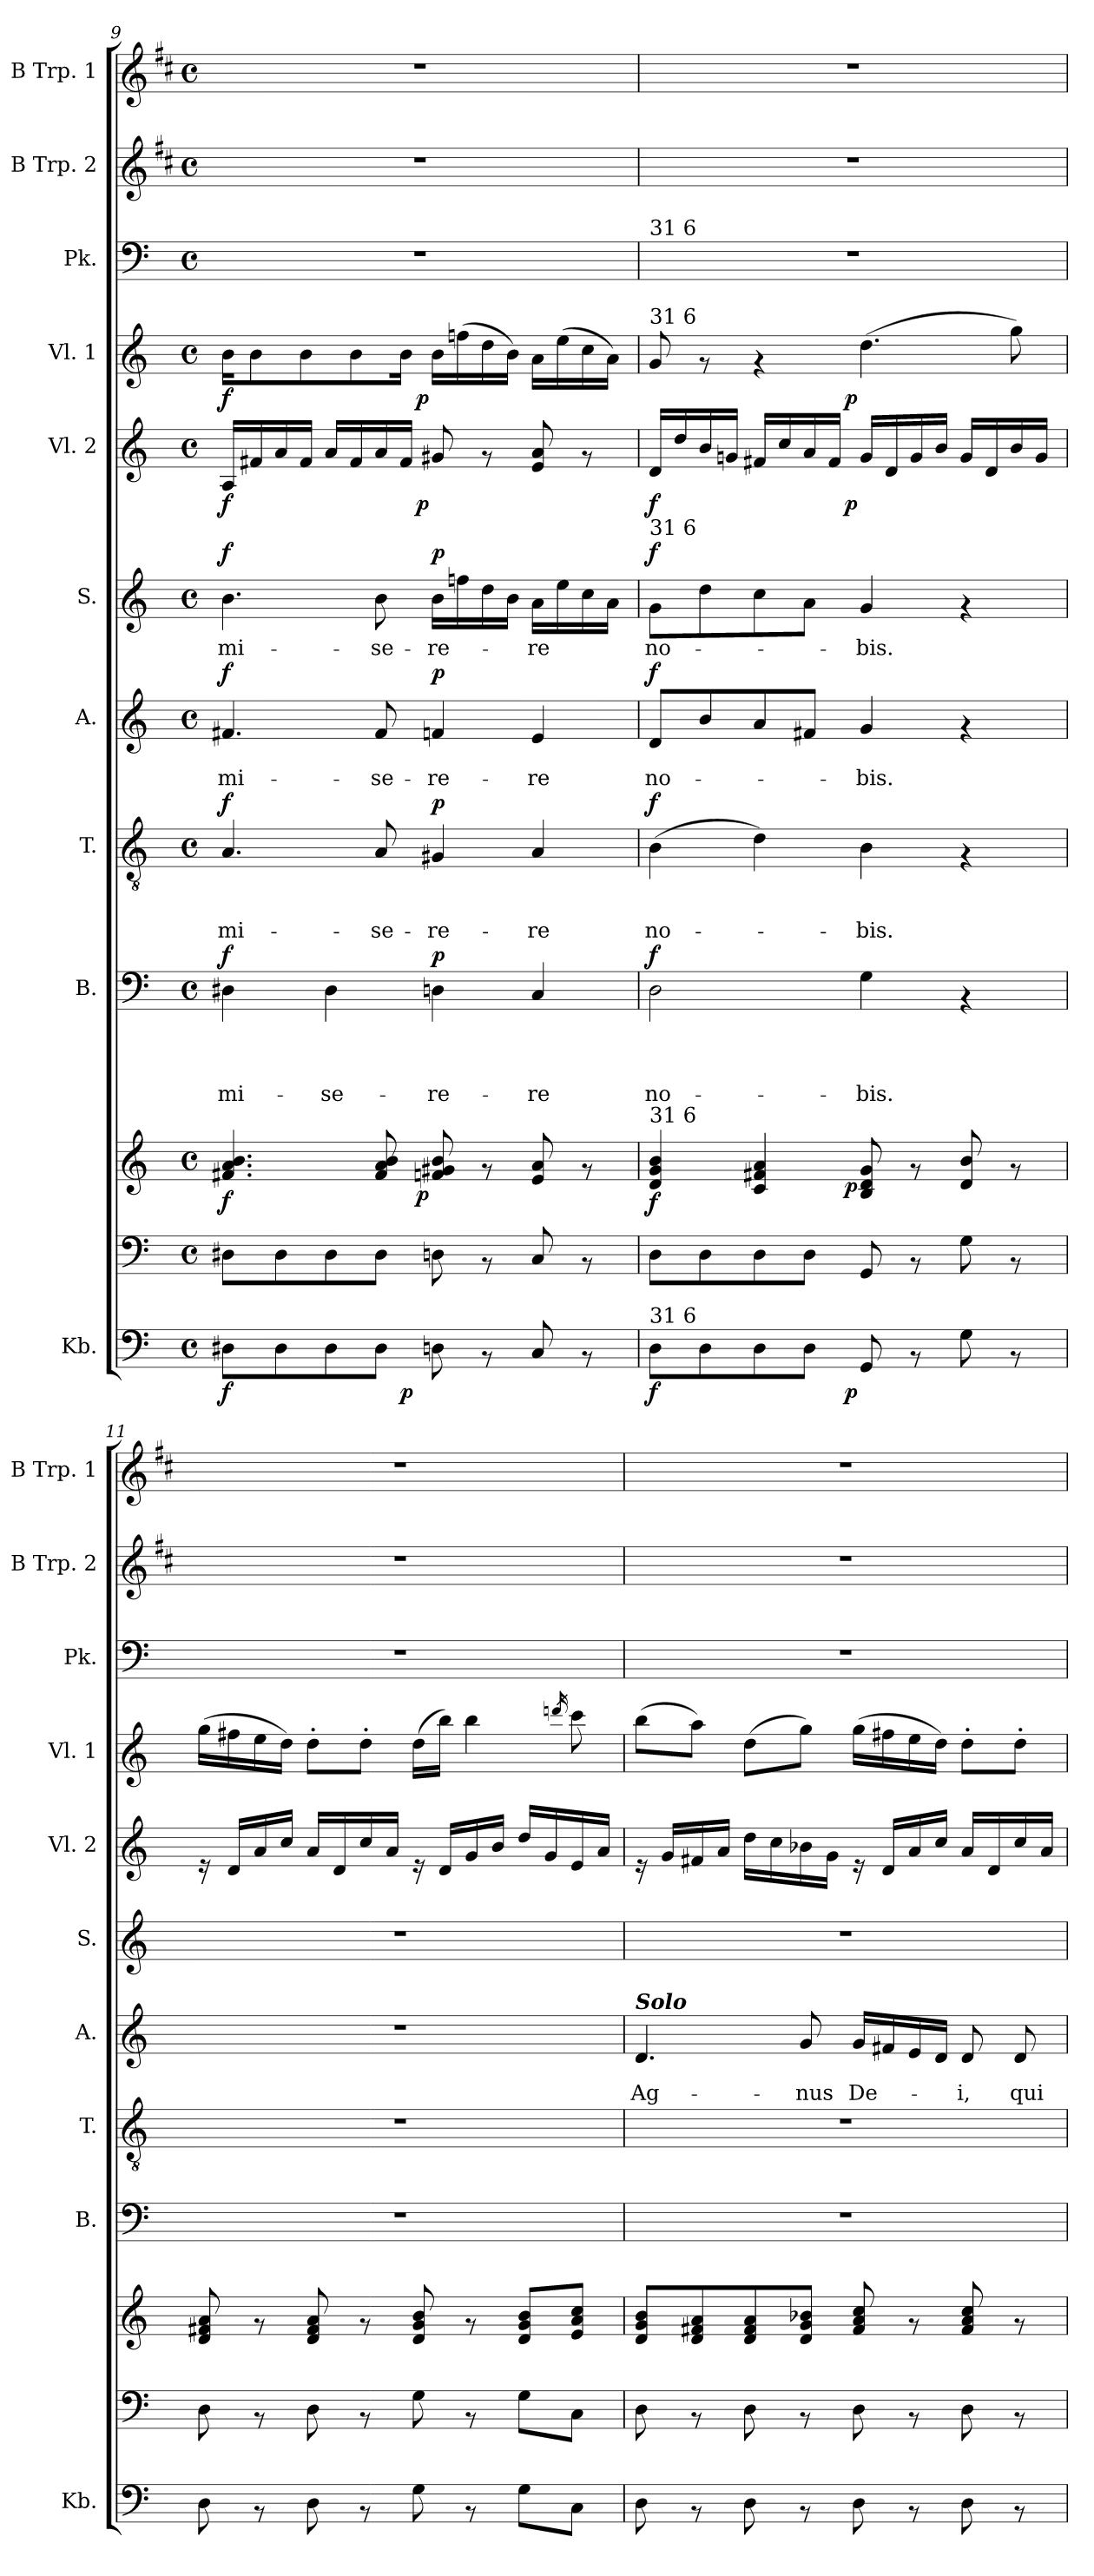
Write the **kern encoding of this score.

**kern	**dynam	**kern	**kern	**dynam	**kern	**text	**text	**text	**text	**dynam	**kern	**text	**text	**text	**dynam	**kern	**text	**text	**dynam	**kern	**text	**dynam	**kern	**dynam	**kern	**dynam	**kern	**kern	**kern
*part11	*part11	*part10	*part10	*part10	*part9	*part9	*part9	*part9	*part9	*part9	*part8	*part8	*part8	*part8	*part8	*part7	*part7	*part7	*part7	*part6	*part6	*part6	*part5	*part5	*part4	*part4	*part3	*part2	*part1
*staff12	*staff12	*staff11	*staff10	*staff10/11	*staff9	*staff9	*staff9	*staff9	*staff9	*staff9	*staff8	*staff8	*staff8	*staff8	*staff8	*staff7	*staff7	*staff7	*staff7	*staff6	*staff6	*staff6	*staff5	*staff5	*staff4	*staff4	*staff3	*staff2	*staff1
*I"Kb.	*	*	*	*	*I"B.	*	*	*	*	*	*I"T.	*	*	*	*	*I"A.	*	*	*	*I"S.	*	*	*I"Vl. 2	*	*I"Vl. 1	*	*I"Pk.	*I"B Trp. 2	*I"B Trp. 1
*I'Kb.	*	*	*	*	*I'B.	*	*	*	*	*	*I'T.	*	*	*	*	*I'A.	*	*	*	*I'S.	*	*	*I'Vl. 2	*	*I'Vl. 1	*	*I'Pk.	*I'B Trp. 2	*I'B Trp. 1
*clefF4	*	*clefF4	*clefG2	*	*clefF4	*	*	*	*	*	*clefGv2	*	*	*	*	*clefG2	*	*	*	*clefG2	*	*	*clefG2	*	*clefG2	*	*clefF4	*clefG2	*clefG2
*	*	*	*	*	*	*	*	*	*	*	*	*	*	*	*	*	*	*	*	*	*	*	*	*	*	*	*	*ITrd1c2	*ITrd1c2
*k[]	*	*k[]	*k[]	*	*k[]	*	*	*	*	*	*k[]	*	*	*	*	*k[]	*	*	*	*k[]	*	*	*k[]	*	*k[]	*	*k[]	*k[]	*k[]
*C:	*	*C:	*C:	*	*C:	*	*	*	*	*	*C:	*	*	*	*	*C:	*	*	*	*C:	*	*	*C:	*	*C:	*	*C:	*C:	*C:
*M4/4	*	*M4/4	*M4/4	*	*M4/4	*	*	*	*	*	*M4/4	*	*	*	*	*M4/4	*	*	*	*M4/4	*	*	*M4/4	*	*M4/4	*	*M4/4	*M4/4	*M4/4
*met(c)	*	*met(c)	*met(c)	*	*met(c)	*	*	*	*	*	*met(c)	*	*	*	*	*met(c)	*	*	*	*met(c)	*	*	*met(c)	*	*met(c)	*	*met(c)	*met(c)	*met(c)
=9	=9	=9	=9	=9	=9	=9	=9	=9	=9	=9	=9	=9	=9	=9	=9	=9	=9	=9	=9	=9	=9	=9	=9	=9	=9	=9	=9	=9	=9
!	!LO:DY:b	!	!	!LO:DY:b	!	!	!	!	!LO:LY:b	!LO:DY:a	!	!	!	!LO:LY:b	!LO:DY:a	!	!	!LO:LY:b	!LO:DY:a	!	!LO:LY:b	!LO:DY:a	!	!LO:DY:b	!	!LO:DY:b	!	!	!
*^	*	*	*^	*	*	*	*	*	*	*	*	*	*	*	*	*	*	*	*	*	*	*	*^	*	*^	*	*	*	*
8D#X\L	4..ryy	f	8D#X\L	4.f#X/ 4.a/ 4.b/	4...ryy	f	4D#X\	.	.	.	mi-	f	4.A/	.	.	mi-	f	4.f#X/	.	mi-	f	4.b\	mi-	f	16A/LL	4...ryy	f	16b\KL	4...ryy	f	1r	1r	1r
.	.	.	.	.	.	.	.	.	.	.	.	.	.	.	.	.	.	.	.	.	.	.	.	.	16f#X/	.	.	8b\	.	.	.	.	.
8D#\	.	.	8D#\	.	.	.	.	.	.	.	.	.	.	.	.	.	.	.	.	.	.	.	.	.	16a/	.	.	.	.	.	.	.	.
.	.	.	.	.	.	.	.	.	.	.	.	.	.	.	.	.	.	.	.	.	.	.	.	.	16f#/JJ	.	.	8b\	.	.	.	.	.
!	!	!	!	!	!	!	!	!	!	!	!LO:LY:b	!	!	!	!	!	!	!	!	!	!	!	!	!	!	!	!	!	!	!	!	!	!
8D#\	.	.	8D#\	.	.	.	4D#\	.	.	.	-se-	.	.	.	.	.	.	.	.	.	.	.	.	.	16a/LL	.	.	.	.	.	.	.	.
.	.	.	.	.	.	.	.	.	.	.	.	.	.	.	.	.	.	.	.	.	.	.	.	.	16f#/	.	.	8b\	.	.	.	.	.
!	!	!	!	!	!	!	!	!	!	!	!	!	!	!	!	!LO:LY:b	!	!	!	!LO:LY:b	!	!	!LO:LY:b	!	!	!	!	!	!	!	!	!	!
8D#\J	.	.	8D#\J	8f#/ 8a/ 8b/	.	.	.	.	.	.	.	.	8A/	.	.	-se-	.	8f#/	.	-se-	.	8b\	-se-	.	16a/	.	.	.	.	.	.	.	.
!	!	!LO:DY:b	!	!	!	!	!	!	!	!	!	!	!	!	!	!	!	!	!	!	!	!	!	!	!	!	!	!	!	!	!	!	!
.	2ryy	p	.	.	.	.	.	.	.	.	.	.	.	.	.	.	.	.	.	.	.	.	.	.	16f#/JJ	.	.	16b\Jk	.	.	.	.	.
!	!	!	!	!	!	!LO:DY:b	!	!	!	!	!	!	!	!	!	!	!	!	!	!	!	!	!	!	!	!	!LO:DY:b	!	!	!LO:DY:b	!	!	!
.	.	.	.	.	2ryy	p	.	.	.	.	.	.	.	.	.	.	.	.	.	.	.	.	.	.	.	2ryy	p	.	2ryy	p	.	.	.
!	!	!	!	!	!	!	!	!	!	!	!LO:LY:b	!LO:DY:a	!	!	!	!LO:LY:b	!LO:DY:a	!	!	!LO:LY:b	!LO:DY:a	!	!LO:LY:b	!LO:DY:a	!	!	!	!	!	!	!	!	!
8Dn\	.	.	8Dn\	8fn/ 8g#X/ 8b/	.	.	4Dn\	.	.	.	-re-	p	4G#X/	.	.	-re-	p	4fn/	.	-re-	p	16b\LL	-re-	p	8g#X/	.	.	16b\LL	.	.	.	.	.
.	.	.	.	.	.	.	.	.	.	.	.	.	.	.	.	.	.	.	.	.	.	16ffn\	.	.	.	.	.	(>16ffn\	.	.	.	.	.
8rAA	.	.	8rAA	8rf	.	.	.	.	.	.	.	.	.	.	.	.	.	.	.	.	.	16dd\	.	.	8rf	.	.	16dd\	.	.	.	.	.
.	.	.	.	.	.	.	.	.	.	.	.	.	.	.	.	.	.	.	.	.	.	16b\JJ	.	.	.	.	.	16b\JJ)	.	.	.	.	.
!	!	!	!	!	!	!	!	!	!	!	!LO:LY:b	!	!	!	!	!LO:LY:b	!	!	!	!LO:LY:b	!	!	!LO:LY:b	!	!	!	!	!	!	!	!	!	!
8C/	.	.	8C/	8e/ 8a/	.	.	4C/	.	.	.	-re	.	4A/	.	.	-re	.	4e/	.	-re	.	16a\LL	-re	.	8e/ 8a/	.	.	16a\LL	.	.	.	.	.
.	.	.	.	.	.	.	.	.	.	.	.	.	.	.	.	.	.	.	.	.	.	16ee\	.	.	.	.	.	(<16ee\	.	.	.	.	.
8rAA	.	.	8rAA	8rf	.	.	.	.	.	.	.	.	.	.	.	.	.	.	.	.	.	16cc\	.	.	8rf	.	.	16cc\	.	.	.	.	.
.	16ryy	.	.	.	.	.	.	.	.	.	.	.	.	.	.	.	.	.	.	.	.	16a\JJ	.	.	.	.	.	16a\JJ)	.	.	.	.	.
.	.	.	.	.	32ryy	.	.	.	.	.	.	.	.	.	.	.	.	.	.	.	.	.	.	.	.	32ryy	.	.	32ryy	.	.	.	.
!!LO:PB:g=z
=10	=10	=10	=10	=10	=10	=10	=10	=10	=10	=10	=10	=10	=10	=10	=10	=10	=10	=10	=10	=10	=10	=10	=10	=10	=10	=10	=10	=10	=10	=10	=10	=10	=10
!	!	!	!	!	!	!	!	!	!	!	!	!	!	!	!	!	!	!	!	!	!	!	!	!	!	!	!	!	!	!	!LO:TX:a:t=31 6	!	!
!	!	!	!	!	!	!	!	!	!	!	!	!	!	!	!	!	!	!	!	!	!	!	!	!	!	!	!	!LO:TX:a:t=31 6	!	!	!	!	!
!	!	!	!	!	!	!	!	!	!	!	!	!	!	!	!	!	!	!	!	!	!	!LO:TX:a:t=31 6	!	!	!	!	!	!	!	!	!	!	!
!	!	!	!	!LO:TX:a:t=31 6	!	!	!	!	!	!	!	!	!	!	!	!	!	!	!	!	!	!	!	!	!	!	!	!	!	!	!	!	!
!LO:TX:a:t=31 6	!	!	!	!	!	!	!	!	!	!	!	!	!	!	!	!	!	!	!	!	!	!	!	!	!	!	!	!	!	!	!	!	!
!	!	!LO:DY:b	!	!	!	!LO:DY:b	!	!	!	!	!LO:LY:b	!LO:DY:a	!	!	!	!LO:LY:b	!LO:DY:a	!	!	!LO:LY:b	!LO:DY:a	!	!LO:LY:b	!LO:DY:a	!	!	!LO:DY:b	!	!	!	!	!	!
8D\L	4...ryy	f	8D\L	4d/ 4g/ 4b/	4...ryy	f	2D\	.	.	.	no-	f	(>4B\	.	.	no-	f	8d/L	.	no-	f	8g\L	no-	f	16d/LL	4...ryy	f	8g/	4...ryy	.	1r	1r	1r
.	.	.	.	.	.	.	.	.	.	.	.	.	.	.	.	.	.	.	.	.	.	.	.	.	16dd/	.	.	.	.	.	.	.	.
8D\	.	.	8D\	.	.	.	.	.	.	.	.	.	.	.	.	.	.	8b/	.	.	.	8dd\	.	.	16b/	.	.	8rf	.	.	.	.	.
.	.	.	.	.	.	.	.	.	.	.	.	.	.	.	.	.	.	.	.	.	.	.	.	.	16gn/JJ	.	.	.	.	.	.	.	.
8D\	.	.	8D\	4c/ 4f#X/ 4a/	.	.	.	.	.	.	.	.	4d\)	.	.	.	.	8a/	.	.	.	8cc\	.	.	16f#X/LL	.	.	4rf	.	.	.	.	.
.	.	.	.	.	.	.	.	.	.	.	.	.	.	.	.	.	.	.	.	.	.	.	.	.	16cc/	.	.	.	.	.	.	.	.
8D\J	.	.	8D\J	.	.	.	.	.	.	.	.	.	.	.	.	.	.	8f#X/J	.	.	.	8a\J	.	.	16a/	.	.	.	.	.	.	.	.
.	.	.	.	.	.	.	.	.	.	.	.	.	.	.	.	.	.	.	.	.	.	.	.	.	16f#/JJ	.	.	.	.	.	.	.	.
!	!	!LO:DY:b	!	!	!	!LO:DY:b	!	!	!	!	!	!	!	!	!	!	!	!	!	!	!	!	!	!	!	!	!LO:DY:b	!	!	!LO:DY:b	!	!	!
.	2ryy	p	.	.	2ryy	p	.	.	.	.	.	.	.	.	.	.	.	.	.	.	.	.	.	.	.	2ryy	p	.	2ryy	p	.	.	.
!	!	!	!	!	!	!	!	!	!	!	!LO:LY:b	!	!	!	!	!LO:LY:b	!	!	!	!LO:LY:b	!	!	!LO:LY:b	!	!	!	!	!	!	!	!	!	!
8GG/	.	.	8GG/	8B/ 8d/ 8g/	.	.	4G\	.	.	.	-bis.	.	4B\	.	.	-bis.	.	4g/	.	-bis.	.	4g/	-bis.	.	16g/LL	.	.	(>4.dd\	.	.	.	.	.
.	.	.	.	.	.	.	.	.	.	.	.	.	.	.	.	.	.	.	.	.	.	.	.	.	16d/	.	.	.	.	.	.	.	.
8rAA	.	.	8rAA	8rf	.	.	.	.	.	.	.	.	.	.	.	.	.	.	.	.	.	.	.	.	16g/	.	.	.	.	.	.	.	.
.	.	.	.	.	.	.	.	.	.	.	.	.	.	.	.	.	.	.	.	.	.	.	.	.	16b/JJ	.	.	.	.	.	.	.	.
8G\	.	.	8G\	8d/ 8b/	.	.	4rAA	.	.	.	.	.	4rF	.	.	.	.	4rf	.	.	.	4rf	.	.	16g/LL	.	.	.	.	.	.	.	.
.	.	.	.	.	.	.	.	.	.	.	.	.	.	.	.	.	.	.	.	.	.	.	.	.	16d/	.	.	.	.	.	.	.	.
8rAA	.	.	8rAA	8rf	.	.	.	.	.	.	.	.	.	.	.	.	.	.	.	.	.	.	.	.	16b/	.	.	8gg\)	.	.	.	.	.
.	.	.	.	.	.	.	.	.	.	.	.	.	.	.	.	.	.	.	.	.	.	.	.	.	16g/JJ	.	.	.	.	.	.	.	.
.	32ryy	.	.	.	32ryy	.	.	.	.	.	.	.	.	.	.	.	.	.	.	.	.	.	.	.	.	32ryy	.	.	32ryy	.	.	.	.
*	*	*	*	*	*	*	*	*	*	*	*	*	*	*	*	*	*	*	*	*	*	*	*	*	*v	*v	*	*	*	*	*	*	*
*v	*v	*	*	*v	*v	*	*	*	*	*	*	*	*	*	*	*	*	*	*	*	*	*	*	*	*	*	*v	*v	*	*	*	*
=11	=11	=11	=11	=11	=11	=11	=11	=11	=11	=11	=11	=11	=11	=11	=11	=11	=11	=11	=11	=11	=11	=11	=11	=11	=11	=11	=11	=11	=11
8D\	.	8D\	8d/ 8f#X/ 8a/	.	1r	.	.	.	.	.	1r	.	.	.	.	1r	.	.	.	1r	.	.	16re	.	(>16gg\LL	.	1r	1r	1r
.	.	.	.	.	.	.	.	.	.	.	.	.	.	.	.	.	.	.	.	.	.	.	16d/LL	.	16ff#X\	.	.	.	.
8rAA	.	8rAA	8rf	.	.	.	.	.	.	.	.	.	.	.	.	.	.	.	.	.	.	.	16a/	.	16ee\	.	.	.	.
.	.	.	.	.	.	.	.	.	.	.	.	.	.	.	.	.	.	.	.	.	.	.	16cc/JJ	.	16dd\JJ)	.	.	.	.
8D\	.	8D\	8d/ 8f#/ 8a/	.	.	.	.	.	.	.	.	.	.	.	.	.	.	.	.	.	.	.	16a/LL	.	8dd'>\L	.	.	.	.
.	.	.	.	.	.	.	.	.	.	.	.	.	.	.	.	.	.	.	.	.	.	.	16d/	.	.	.	.	.	.
8rAA	.	8rAA	8rf	.	.	.	.	.	.	.	.	.	.	.	.	.	.	.	.	.	.	.	16cc/	.	8dd'>\J	.	.	.	.
.	.	.	.	.	.	.	.	.	.	.	.	.	.	.	.	.	.	.	.	.	.	.	16a/JJ	.	.	.	.	.	.
8G\	.	8G\	8d/ 8g/ 8b/	.	.	.	.	.	.	.	.	.	.	.	.	.	.	.	.	.	.	.	16re	.	(>16dd\LL	.	.	.	.
.	.	.	.	.	.	.	.	.	.	.	.	.	.	.	.	.	.	.	.	.	.	.	16d/LL	.	16bb\JJ)	.	.	.	.
8rAA	.	8rAA	8rf	.	.	.	.	.	.	.	.	.	.	.	.	.	.	.	.	.	.	.	16g/	.	4bb\	.	.	.	.
.	.	.	.	.	.	.	.	.	.	.	.	.	.	.	.	.	.	.	.	.	.	.	16b/JJ	.	.	.	.	.	.
8G\L	.	8G\L	8d/ 8g/ 8b/L	.	.	.	.	.	.	.	.	.	.	.	.	.	.	.	.	.	.	.	16dd/LL	.	.	.	.	.	.
.	.	.	.	.	.	.	.	.	.	.	.	.	.	.	.	.	.	.	.	.	.	.	16g/	.	.	.	.	.	.
.	.	.	.	.	.	.	.	.	.	.	.	.	.	.	.	.	.	.	.	.	.	.	.	.	16qdddn/	.	.	.	.
8C\J	.	8C\J	8e/ 8a/ 8cc/J	.	.	.	.	.	.	.	.	.	.	.	.	.	.	.	.	.	.	.	16e/	.	8ccc\	.	.	.	.
.	.	.	.	.	.	.	.	.	.	.	.	.	.	.	.	.	.	.	.	.	.	.	16a/JJ	.	.	.	.	.	.
=12	=12	=12	=12	=12	=12	=12	=12	=12	=12	=12	=12	=12	=12	=12	=12	=12	=12	=12	=12	=12	=12	=12	=12	=12	=12	=12	=12	=12	=12
!	!	!	!	!	!	!	!	!	!	!	!	!	!	!	!	!LO:TX:a:Bi:t=Solo	!	!	!	!	!	!	!	!	!	!	!	!	!
!	!	!	!	!	!	!	!	!	!	!	!	!	!	!	!	!	!	!LO:LY:b	!	!	!	!	!	!	!	!	!	!	!
8D\	.	8D\	8d/ 8g/ 8b/L	.	1r	.	.	.	.	.	1r	.	.	.	.	4.d/	.	Ag-	.	1r	.	.	16re	.	(>8bb\L	.	1r	1r	1r
.	.	.	.	.	.	.	.	.	.	.	.	.	.	.	.	.	.	.	.	.	.	.	16g/LL	.	.	.	.	.	.
8rAA	.	8rAA	8d/ 8f#X/ 8a/	.	.	.	.	.	.	.	.	.	.	.	.	.	.	.	.	.	.	.	16f#X/	.	8aa\J)	.	.	.	.
.	.	.	.	.	.	.	.	.	.	.	.	.	.	.	.	.	.	.	.	.	.	.	16a/JJ	.	.	.	.	.	.
8D\	.	8D\	8d/ 8f#/ 8a/	.	.	.	.	.	.	.	.	.	.	.	.	.	.	.	.	.	.	.	16dd\LL	.	(>8dd\L	.	.	.	.
.	.	.	.	.	.	.	.	.	.	.	.	.	.	.	.	.	.	.	.	.	.	.	16cc\	.	.	.	.	.	.
!	!	!	!	!	!	!	!	!	!	!	!	!	!	!	!	!	!	!LO:LY:b	!	!	!	!	!	!	!	!	!	!	!
8rAA	.	8rAA	8d/ 8g/ 8b-X/J	.	.	.	.	.	.	.	.	.	.	.	.	8g/	.	-nus	.	.	.	.	16b-X\	.	8gg\J)	.	.	.	.
.	.	.	.	.	.	.	.	.	.	.	.	.	.	.	.	.	.	.	.	.	.	.	16g\JJ	.	.	.	.	.	.
!	!	!	!	!	!	!	!	!	!	!	!	!	!	!	!	!	!	!LO:LY:b	!	!	!	!	!	!	!	!	!	!	!
8D\	.	8D\	8f#/ 8a/ 8cc/	.	.	.	.	.	.	.	.	.	.	.	.	16g/LL	.	De-	.	.	.	.	16re	.	(>16gg\LL	.	.	.	.
.	.	.	.	.	.	.	.	.	.	.	.	.	.	.	.	16f#X/	.	.	.	.	.	.	16d/LL	.	16ff#X\	.	.	.	.
8rAA	.	8rAA	8rf	.	.	.	.	.	.	.	.	.	.	.	.	16e/	.	.	.	.	.	.	16a/	.	16ee\	.	.	.	.
.	.	.	.	.	.	.	.	.	.	.	.	.	.	.	.	16d/JJ	.	.	.	.	.	.	16cc/JJ	.	16dd\JJ)	.	.	.	.
!	!	!	!	!	!	!	!	!	!	!	!	!	!	!	!	!	!	!LO:LY:b	!	!	!	!	!	!	!	!	!	!	!
8D\	.	8D\	8f#/ 8a/ 8cc/	.	.	.	.	.	.	.	.	.	.	.	.	8d/	.	-i,	.	.	.	.	16a/LL	.	8dd'>\L	.	.	.	.
.	.	.	.	.	.	.	.	.	.	.	.	.	.	.	.	.	.	.	.	.	.	.	16d/	.	.	.	.	.	.
!	!	!	!	!	!	!	!	!	!	!	!	!	!	!	!	!	!	!LO:LY:b	!	!	!	!	!	!	!	!	!	!	!
8rAA	.	8rAA	8rf	.	.	.	.	.	.	.	.	.	.	.	.	8d/	.	qui	.	.	.	.	16cc/	.	8dd'>\J	.	.	.	.
.	.	.	.	.	.	.	.	.	.	.	.	.	.	.	.	.	.	.	.	.	.	.	16a/JJ	.	.	.	.	.	.
=	=	=	=	=	=	=	=	=	=	=	=	=	=	=	=	=	=	=	=	=	=	=	=	=	=	=	=	=	=
*-	*-	*-	*-	*-	*-	*-	*-	*-	*-	*-	*-	*-	*-	*-	*-	*-	*-	*-	*-	*-	*-	*-	*-	*-	*-	*-	*-	*-	*-
